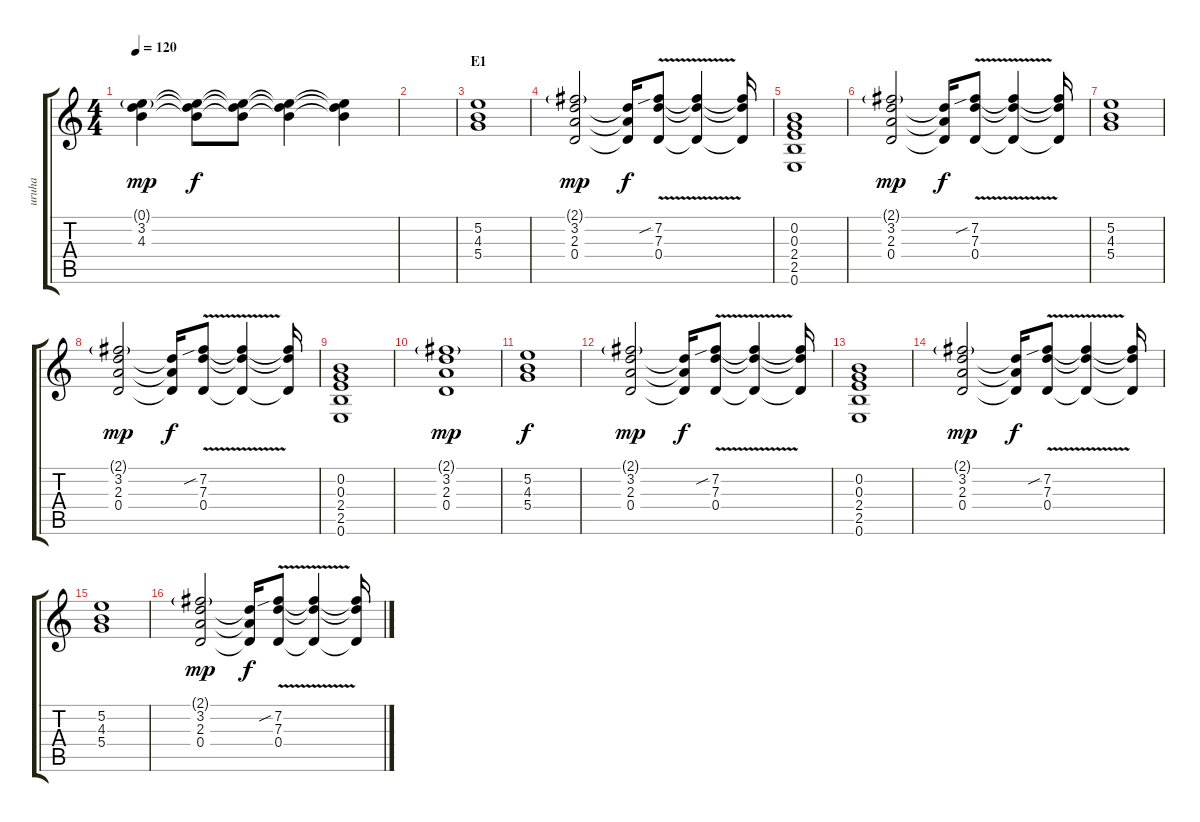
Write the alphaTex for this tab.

\track ("uruha" "uruha") {instrument distortionguitar}
\staff {score tabs}
\tuning (E4 B3 G3 D3 A2 E2) {hide}
\ts (4 4)
\tempo 120
\clef g2
\ks c
(0.1{g} 3.2 4.3).4{dy mp} (0.1{t} 3.2{t} 4.3{t}).8{dy f} (0.1{t} 3.2{t} 4.3{t}).8 (0.1{t} 3.2{t} 4.3{t}).4 (0.1{t} 3.2{t} 4.3{t}).4 |
|
\section ("" "E1")
(5.2 4.3 5.4).1 |
(2.1{g} 3.2 2.3 0.4).2{dy mp} (3.2{t} 2.3{t} 0.4{t}).16{dy f} (7.2{sib} 7.3{v} 0.4).8 (7.2{t} 7.3{t} 0.4{t}).4 (7.2{t} 7.3{t} 0.4{t}).16 |
(0.2 0.3 2.4 2.5 0.6).1 |
(2.1{g} 3.2 2.3 0.4).2{dy mp} (3.2{t} 2.3{t} 0.4{t}).16{dy f} (7.2{sib} 7.3{v} 0.4).8 (7.2{t} 7.3{t} 0.4{t}).4 (7.2{t} 7.3{t} 0.4{t}).16 |
(5.2 4.3 5.4).1 |
(2.1{g} 3.2 2.3 0.4).2{dy mp} (3.2{t} 2.3{t} 0.4{t}).16{dy f} (7.2{sib} 7.3{v} 0.4).8 (7.2{t} 7.3{t} 0.4{t}).4 (7.2{t} 7.3{t} 0.4{t}).16 |
(0.2 0.3 2.4 2.5 0.6).1 |
(2.1{g} 3.2 2.3 0.4).1{dy mp} |
(5.2 4.3 5.4).1{dy f} |
(2.1{g} 3.2 2.3 0.4).2{dy mp} (3.2{t} 2.3{t} 0.4{t}).16{dy f} (7.2{sib} 7.3{v} 0.4).8 (7.2{t} 7.3{t} 0.4{t}).4 (7.2{t} 7.3{t} 0.4{t}).16 |
(0.2 0.3 2.4 2.5 0.6).1 |
(2.1{g} 3.2 2.3 0.4).2{dy mp} (3.2{t} 2.3{t} 0.4{t}).16{dy f} (7.2{sib} 7.3{v} 0.4).8 (7.2{t} 7.3{t} 0.4{t}).4 (7.2{t} 7.3{t} 0.4{t}).16 |
(5.2 4.3 5.4).1 |
(2.1{g} 3.2 2.3 0.4).2{dy mp} (3.2{t} 2.3{t} 0.4{t}).16{dy f} (7.2{sib} 7.3{v} 0.4).8 (7.2{t} 7.3{t} 0.4{t}).4 (7.2{t} 7.3{t} 0.4{t}).16
